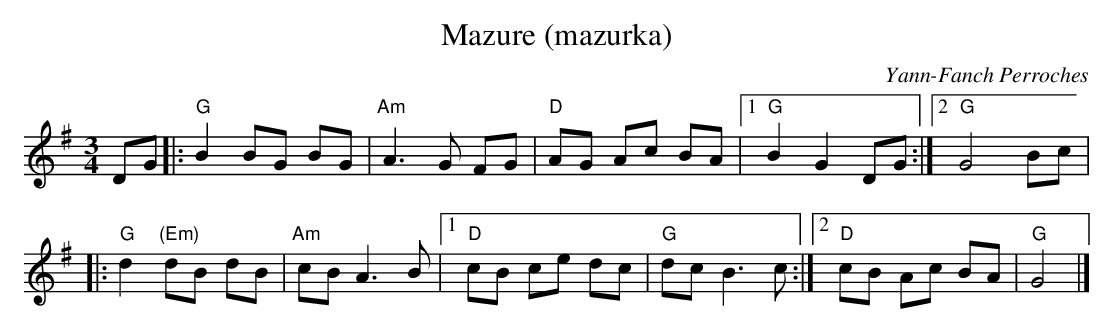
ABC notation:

X:1
T: Mazure (mazurka)
C: Yann-Fanch Perroches
M: 3/4
L: 1/8
K: G
DG |:\
"G"B2 BG BG | "Am"A3 G FG |\
"D"AG Ac BA |[1 "G"B2 G2 DG :|[2 "G"G4 Bc |
|:\
"G"d2 "(Em)"dB dB | "Am"cB A3 B |\
[1 "D"cB ce dc | "G"dc B3 c :|\
[2 "D"cB Ac BA | "G"G4 |]
